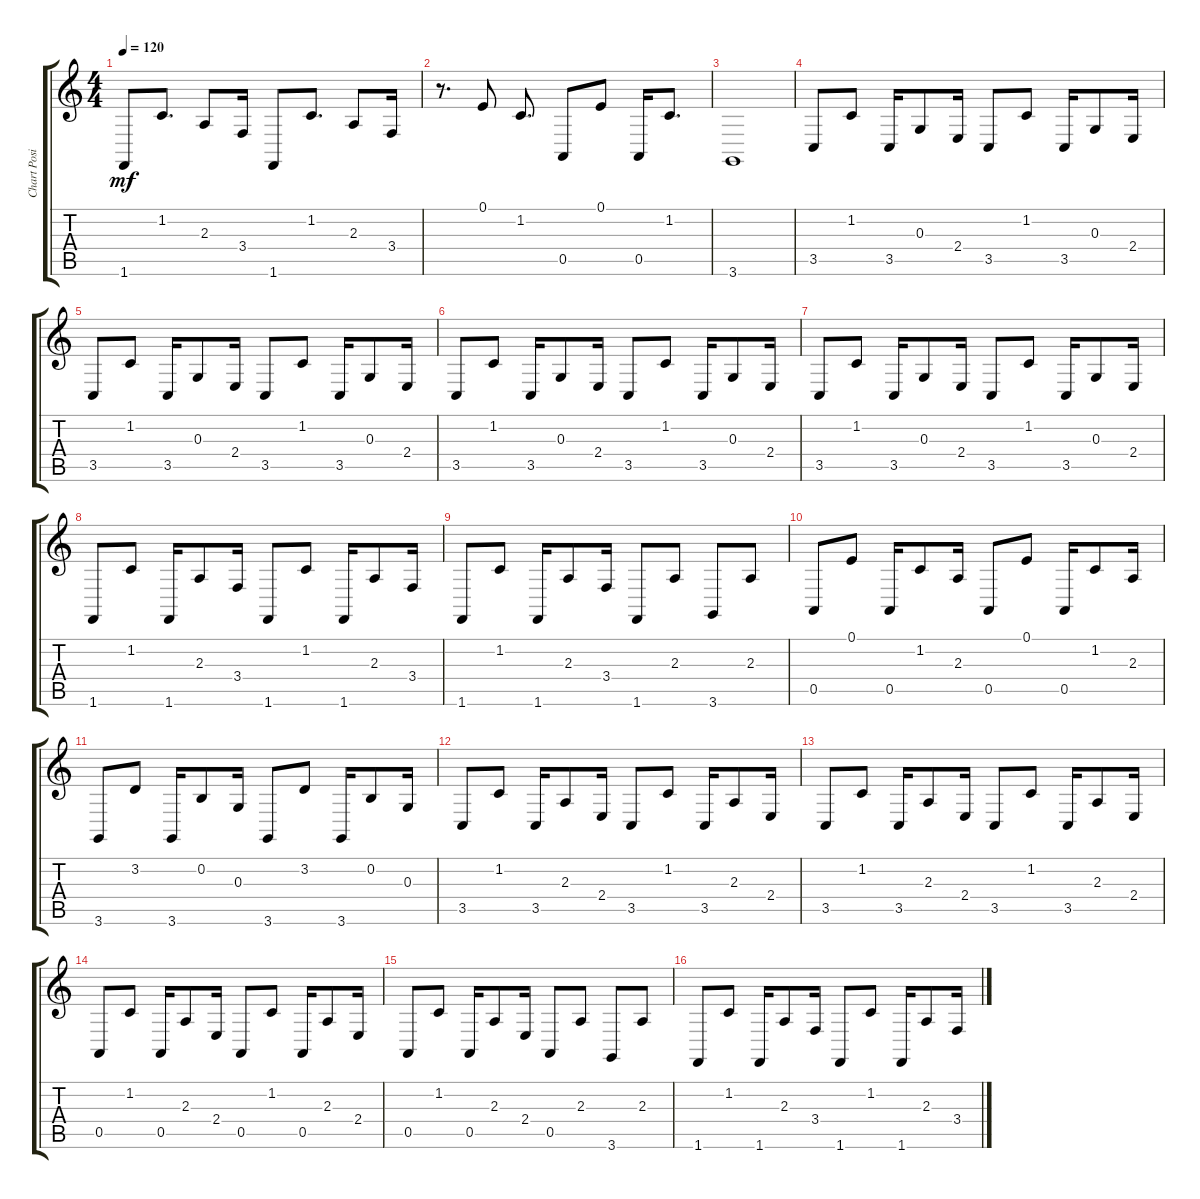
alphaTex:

\track ("Chart Positions: UK No.4 AUT/GER/SWI No" "Chart Posi") {instrument taikodrum}
\staff {score tabs}
\tuning (E4 B3 G3 D3 A2 E2) {hide}
\ts (4 4)
\tempo 120
\clef g2
\ks c
1.6.8{dy mf} 1.2.8{d} 2.3.8 3.4.16 1.6.8 1.2.8{d} 2.3.8 3.4.16 |
r.8{d} 0.1.8 1.2.8{d} 0.5.8 0.1.8 0.5.16 1.2.8{d} |
3.6.1 |
3.5.8 1.2.8 3.5.16 0.3.8 2.4.16 3.5.8 1.2.8 3.5.16 0.3.8 2.4.16 |
3.5.8 1.2.8 3.5.16 0.3.8 2.4.16 3.5.8 1.2.8 3.5.16 0.3.8 2.4.16 |
3.5.8 1.2.8 3.5.16 0.3.8 2.4.16 3.5.8 1.2.8 3.5.16 0.3.8 2.4.16 |
3.5.8 1.2.8 3.5.16 0.3.8 2.4.16 3.5.8 1.2.8 3.5.16 0.3.8 2.4.16 |
1.6.8 1.2.8 1.6.16 2.3.8 3.4.16 1.6.8 1.2.8 1.6.16 2.3.8 3.4.16 |
1.6.8 1.2.8 1.6.16 2.3.8 3.4.16 1.6.8 2.3.8 3.6.8 2.3.8 |
0.5.8 0.1.8 0.5.16 1.2.8 2.3.16 0.5.8 0.1.8 0.5.16 1.2.8 2.3.16 |
3.6.8 3.2.8 3.6.16 0.2.8 0.3.16 3.6.8 3.2.8 3.6.16 0.2.8 0.3.16 |
3.5.8 1.2.8 3.5.16 2.3.8 2.4.16 3.5.8 1.2.8 3.5.16 2.3.8 2.4.16 |
3.5.8 1.2.8 3.5.16 2.3.8 2.4.16 3.5.8 1.2.8 3.5.16 2.3.8 2.4.16 |
0.5.8 1.2.8 0.5.16 2.3.8 2.4.16 0.5.8 1.2.8 0.5.16 2.3.8 2.4.16 |
0.5.8 1.2.8 0.5.16 2.3.8 2.4.16 0.5.8 2.3.8 3.6.8 2.3.8 |
1.6.8 1.2.8 1.6.16 2.3.8 3.4.16 1.6.8 1.2.8 1.6.16 2.3.8 3.4.16
